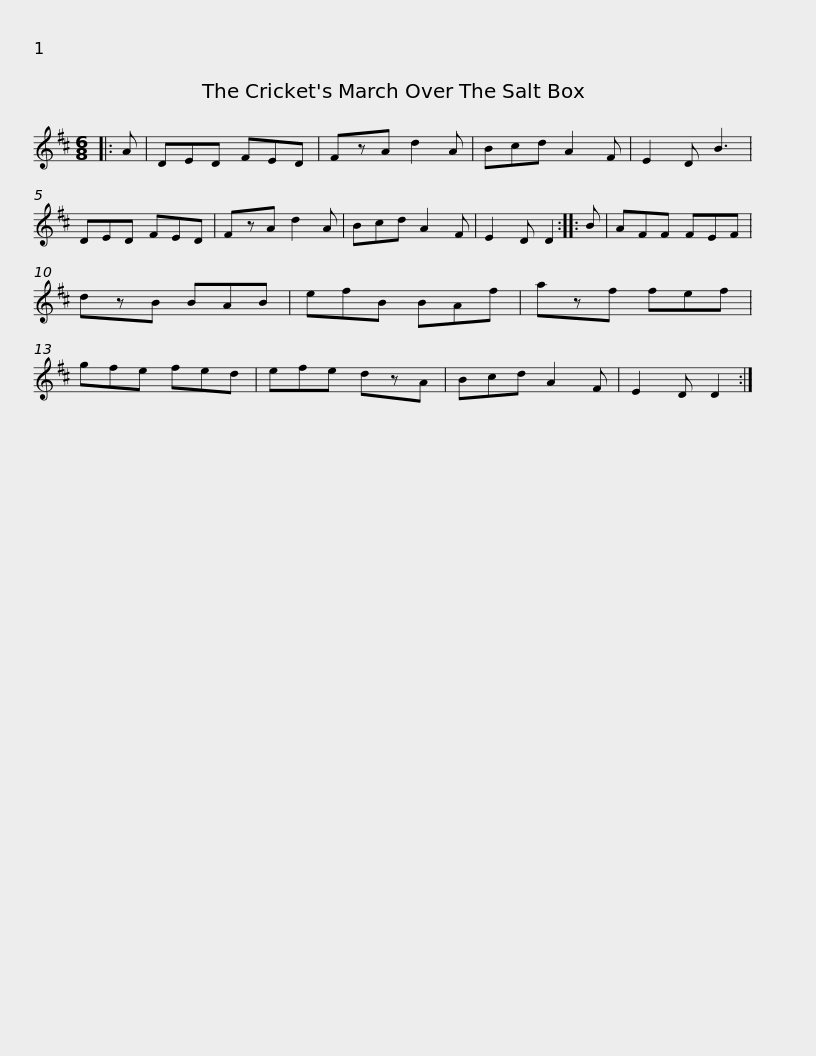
X:1
L:1/8
M:6/8
I:linebreak $
K:D
V:1 treble
V:1
|: A | DED FED | FzA d2 A | Bcd A2 F | E2 D B3 | %5
 DED FED | FzA d2 A | Bcd A2 F |$ E2 D D2 :: B | %10
 AFF FEF | dzB BAB | efB BAf | azf fef | gfe fed | %15
 efe dzA |$ Bcd A2 F | E2 D D2 :| %18
